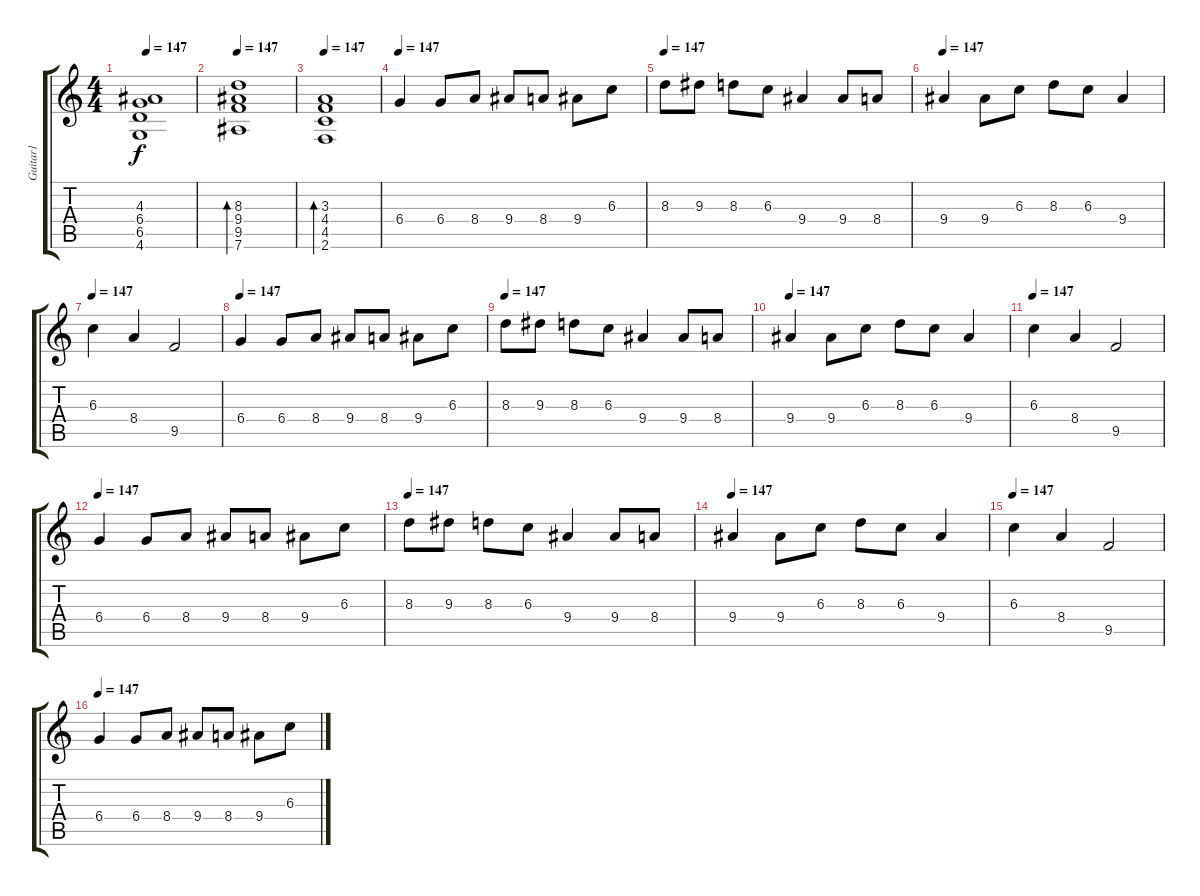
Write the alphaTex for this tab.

\track ("Guitar1" "Guitar1") {instrument distortionguitar}
\staff {score tabs}
\tuning (Eb4 Bb3 Gb3 Db3 Ab2 Eb2) {hide}
\ts (4 4)
\tempo 147
\clef g2
\ks c
(4.3{t} 6.4{t} 6.5{t} 4.6{t}).1{dy f} |
\tempo 147
(8.3 9.4 9.5 7.6).1{bd 480 instrument acousticguitarsteel} |
\tempo 147
(3.3 4.4 4.5 2.6).1{bd 480 instrument acousticguitarsteel} |
\tempo 141
\tempo 147
6.4.4{instrument overdrivenguitar} 6.4.8 8.4.8 9.4.8 8.4.8 9.4.8 6.3.8 |
\tempo 147
8.3.8 9.3.8 8.3.8 6.3.8 9.4.4 9.4.8 8.4.8 |
\tempo 141
\tempo 147
9.4.4 9.4.8 6.3.8 8.3.8 6.3.8 9.4.4 |
\tempo 147
6.3.4 8.4.4 9.5.2 |
\tempo 141
\tempo 147
6.4.4{instrument overdrivenguitar} 6.4.8 8.4.8 9.4.8 8.4.8 9.4.8 6.3.8 |
\tempo 147
8.3.8 9.3.8 8.3.8 6.3.8 9.4.4 9.4.8 8.4.8 |
\tempo 141
\tempo 147
9.4.4 9.4.8 6.3.8 8.3.8 6.3.8 9.4.4 |
\tempo 147
6.3.4 8.4.4 9.5.2 |
\tempo 141
\tempo 147
6.4.4{instrument overdrivenguitar} 6.4.8 8.4.8 9.4.8 8.4.8 9.4.8 6.3.8 |
\tempo 147
8.3.8 9.3.8 8.3.8 6.3.8 9.4.4 9.4.8 8.4.8 |
\tempo 141
\tempo 147
9.4.4 9.4.8 6.3.8 8.3.8 6.3.8 9.4.4 |
\tempo 147
6.3.4 8.4.4 9.5.2 |
\tempo 141
\tempo 147
6.4.4{instrument overdrivenguitar} 6.4.8 8.4.8 9.4.8 8.4.8 9.4.8 6.3.8
